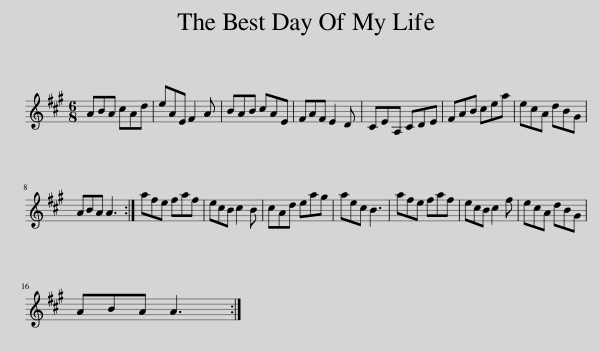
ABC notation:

X:1
L:1/8
M:6/8
I:linebreak $
K:A
V:1 treble
V:1
 ABA cAd | eAE F2 A | BAB cAE | FAF E2 D | CEA, CDE | %5
 FAB cea | ecA dBG |$ ABA A3 :| afe faf | ecB c2 B | %10
 cAd eag | aec B3 | afe faf | ecB c2 f | ecA dBG |$ %15
 ABA A3 :| %16
